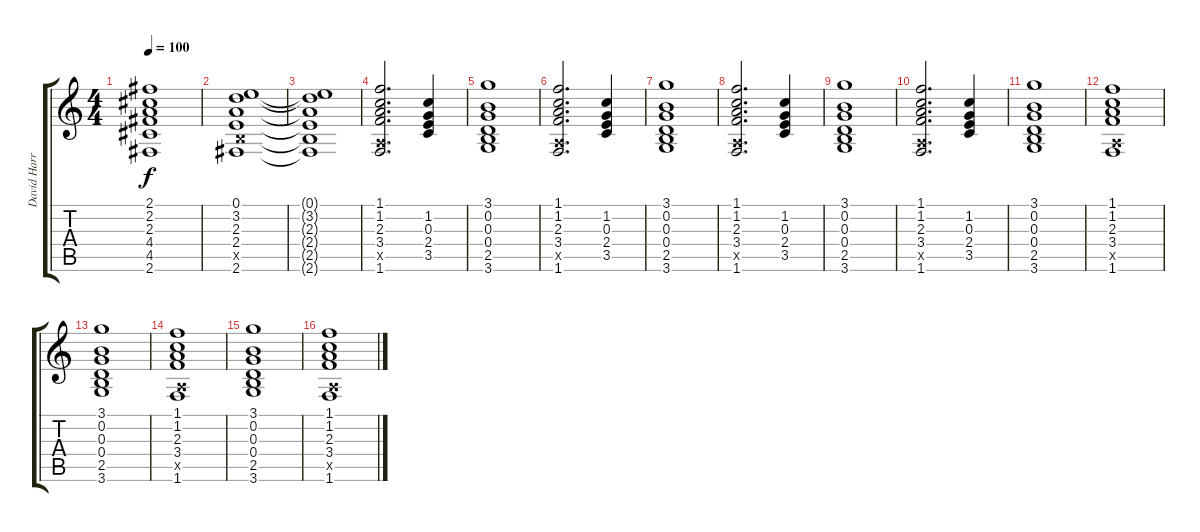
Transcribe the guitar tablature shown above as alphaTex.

\track ("David Harris" "David Harr") {instrument overdrivenguitar}
\staff {score tabs}
\tuning (E4 B3 G3 D3 A2 E2) {hide}
\ts (4 4)
\tempo 100
\clef g2
\ks c
(2.1{t} 2.2{t} 2.3{t} 4.4{t} 4.5{t} 2.6{t}).1{dy f} |
(0.1 3.2 2.3 2.4 2.5{x} 2.6).1 |
(0.1{t} 3.2{t} 2.3{t} 2.4{t} 2.5{t} 2.6{t}).1 |
(1.1 1.2 2.3 3.4 0.5{x} 1.6).2{d} (1.2 0.3 2.4 3.5).4 |
(3.1 0.2 0.3 0.4 2.5 3.6).1 |
(1.1 1.2 2.3 3.4 0.5{x} 1.6).2{d} (1.2 0.3 2.4 3.5).4 |
(3.1 0.2 0.3 0.4 2.5 3.6).1 |
(1.1 1.2 2.3 3.4 0.5{x} 1.6).2{d} (1.2 0.3 2.4 3.5).4 |
(3.1 0.2 0.3 0.4 2.5 3.6).1 |
(1.1 1.2 2.3 3.4 0.5{x} 1.6).2{d} (1.2 0.3 2.4 3.5).4 |
(3.1 0.2 0.3 0.4 2.5 3.6).1 |
(1.1 1.2 2.3 3.4 0.5{x} 1.6).1 |
(3.1 0.2 0.3 0.4 2.5 3.6).1 |
(1.1 1.2 2.3 3.4 0.5{x} 1.6).1 |
(3.1 0.2 0.3 0.4 2.5 3.6).1 |
(1.1 1.2 2.3 3.4 0.5{x} 1.6).1
